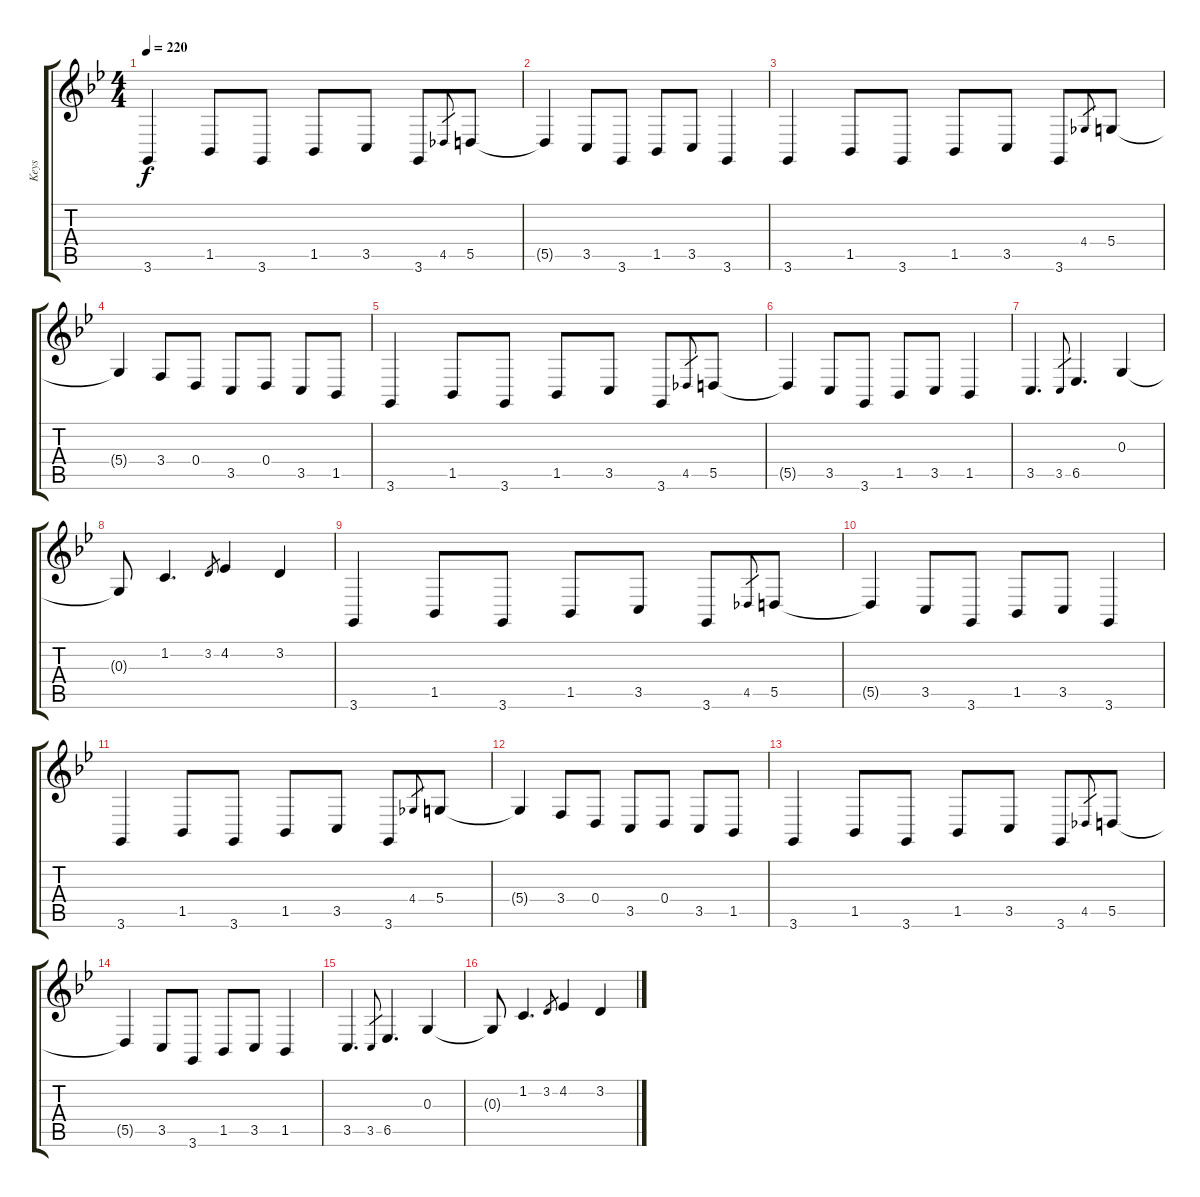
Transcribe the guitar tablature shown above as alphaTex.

\track ("Keys" "Keys") {instrument churchorgan}
\staff {score tabs}
\tuning (E4 B3 G3 D3 A2 E2) {hide}
\ts (4 4)
\tempo 220
\clef g2
\ks gminor
3.6.4{dy f volume 16} 1.5.8 3.6.8 1.5.8 3.5.8 3.6.8 4.5.8{gr} 5.5.8 |
5.5{t}.4 3.5.8 3.6.8 1.5.8 3.5.8 3.6.4 |
3.6.4 1.5.8 3.6.8 1.5.8 3.5.8 3.6.8 4.4.8{gr} 5.4.8 |
5.4{t}.4 3.4.8 0.4.8 3.5.8 0.4.8 3.5.8 1.5.8 |
3.6.4 1.5.8 3.6.8 1.5.8 3.5.8 3.6.8 4.5.8{gr} 5.5.8 |
5.5{t}.4 3.5.8 3.6.8 1.5.8 3.5.8 1.5.4 |
3.5.4{d} 3.5.8{gr} 6.5.4{d} 0.3.4 |
0.3{t}.8 1.2.4{d} 3.2.8{gr} 4.2.4 3.2.4 |
3.6.4 1.5.8 3.6.8 1.5.8 3.5.8 3.6.8 4.5.8{gr} 5.5.8 |
5.5{t}.4 3.5.8 3.6.8 1.5.8 3.5.8 3.6.4 |
3.6.4 1.5.8 3.6.8 1.5.8 3.5.8 3.6.8 4.4.8{gr} 5.4.8 |
5.4{t}.4 3.4.8 0.4.8 3.5.8 0.4.8 3.5.8 1.5.8 |
3.6.4 1.5.8 3.6.8 1.5.8 3.5.8 3.6.8 4.5.8{gr} 5.5.8 |
5.5{t}.4 3.5.8 3.6.8 1.5.8 3.5.8 1.5.4 |
3.5.4{d} 3.5.8{gr} 6.5.4{d} 0.3.4 |
0.3{t}.8 1.2.4{d} 3.2.8{gr} 4.2.4 3.2.4
